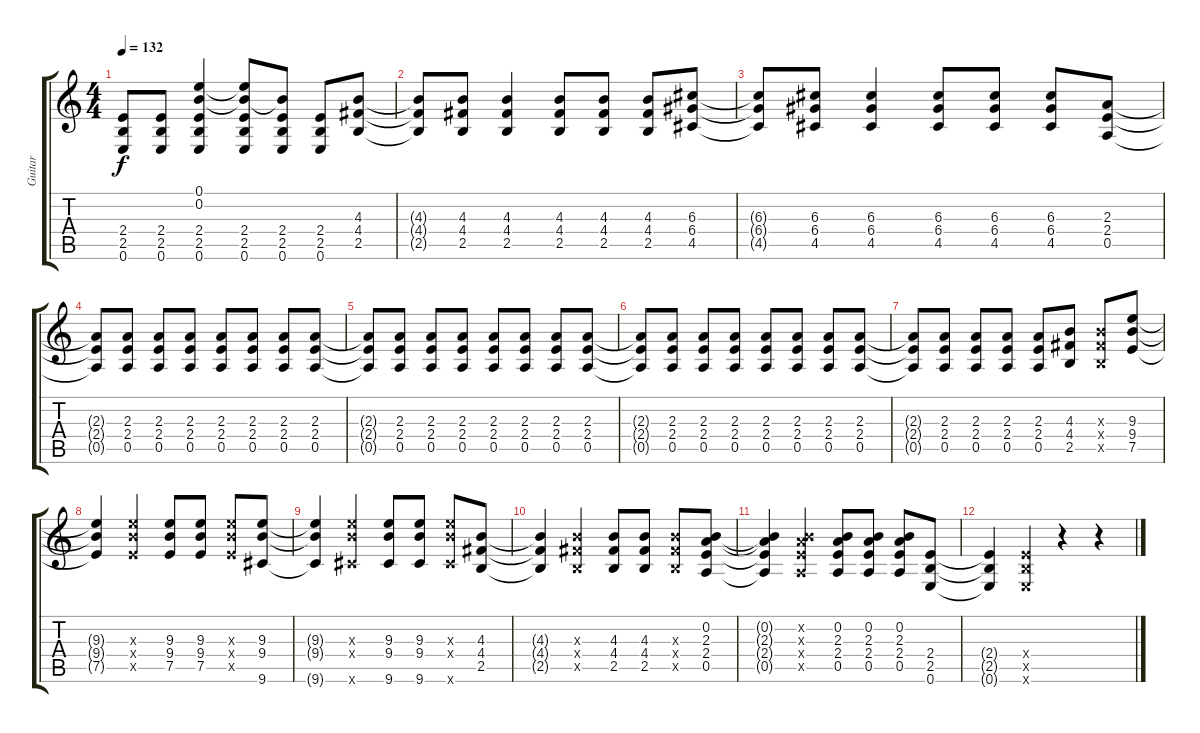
\track ("Guitar" "Guitar") {instrument distortionguitar}
\staff {score tabs}
\tuning (E4 B3 G3 D3 A2 E2) {hide}
\ts (4 4)
\tempo 132
\clef g2
\ks c
(2.4{t} 2.5{t} 0.6{t}).8{dy f} (2.4 2.5 0.6).8 (0.1 0.2 2.4 2.5 0.6).4 (0.1{t} 0.2{t} 2.4 2.5 0.6).8 (0.2{t} 2.4 2.5 0.6).8 (2.4 2.5 0.6).8 (4.3 4.4 2.5).8 |
(4.3{t} 4.4{t} 2.5{t}).8 (4.3 4.4 2.5).8 (4.3 4.4 2.5).4 (4.3 4.4 2.5).8 (4.3 4.4 2.5).8 (4.3 4.4 2.5).8 (6.3 6.4 4.5).8 |
(6.3{t} 6.4{t} 4.5{t}).8 (6.3 6.4 4.5).8 (6.3 6.4 4.5).4 (6.3 6.4 4.5).8 (6.3 6.4 4.5).8 (6.3 6.4 4.5).8 (2.3 2.4 0.5).8 |
(2.3{t} 2.4{t} 0.5{t}).8 (2.3 2.4 0.5).8 (2.3 2.4 0.5).8 (2.3 2.4 0.5).8 (2.3 2.4 0.5).8 (2.3 2.4 0.5).8 (2.3 2.4 0.5).8 (2.3 2.4 0.5).8 |
(2.3{t} 2.4{t} 0.5{t}).8 (2.3 2.4 0.5).8 (2.3 2.4 0.5).8 (2.3 2.4 0.5).8 (2.3 2.4 0.5).8 (2.3 2.4 0.5).8 (2.3 2.4 0.5).8 (2.3 2.4 0.5).8 |
(2.3{t} 2.4{t} 0.5{t}).8 (2.3 2.4 0.5).8 (2.3 2.4 0.5).8 (2.3 2.4 0.5).8 (2.3 2.4 0.5).8 (2.3 2.4 0.5).8 (2.3 2.4 0.5).8 (2.3 2.4 0.5).8 |
(2.3{t} 2.4{t} 0.5{t}).8 (2.3 2.4 0.5).8 (2.3 2.4 0.5).8 (2.3 2.4 0.5).8 (2.3 2.4 0.5).8 (4.3 4.4 2.5).8 (4.3{x} 4.4{x} 2.5{x}).8 (9.3 9.4 7.5).8 |
(9.3{t} 9.4{t} 7.5{t}).4 (9.3{x} 9.4{x} 7.5{x}).4 (9.3 9.4 7.5).8 (9.3 9.4 7.5).8 (9.3{x} 9.4{x} 7.5{x}).8 (9.3 9.4 9.6).8 |
(9.3{t} 9.4{t} 9.6{t}).4 (9.3{x} 9.4{x} 9.6{x}).4 (9.3 9.4 9.6).8 (9.3 9.4 9.6).8 (9.3{x} 9.4{x} 9.6{x}).8 (4.3 4.4 2.5).8 |
(4.3{t} 4.4{t} 2.5{t}).4 (4.3{x} 4.4{x} 2.5{x}).4 (4.3 4.4 2.5).8 (4.3 4.4 2.5).8 (4.3{x} 4.4{x} 2.5{x}).8 (0.2 2.3 2.4 0.5).8 |
(0.2{t} 2.3{t} 2.4{t} 0.5{t}).4 (0.2{x} 2.3{x} 2.4{x} 0.5{x}).4 (0.2 2.3 2.4 0.5).8 (0.2 2.3 2.4 0.5).8 (0.2 2.3 2.4 0.5).8 (2.4 2.5 0.6).8 |
(2.4{t} 2.5{t} 0.6{t}).4 (2.4{x} 2.5{x} 0.6{x}).4 r.4 r.4
